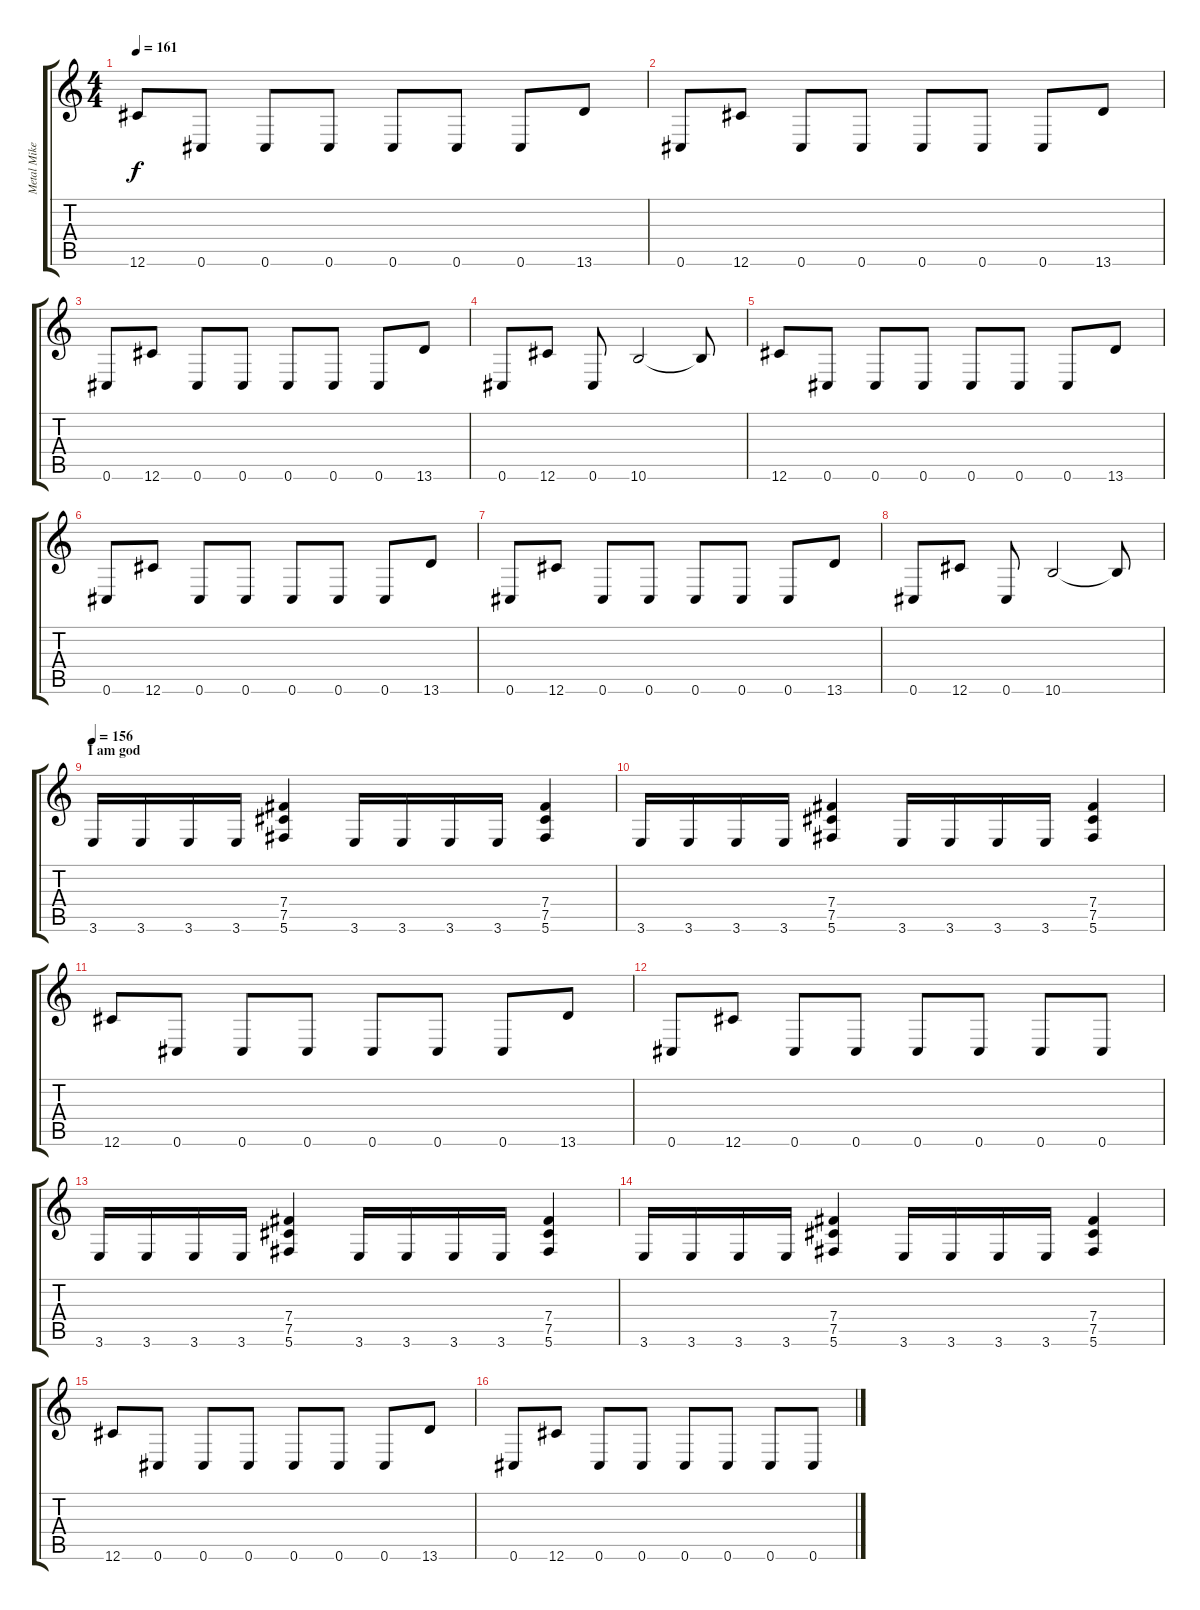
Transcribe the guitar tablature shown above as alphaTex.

\track ("Metal Mike" "Metal Mike") {instrument distortionguitar}
\staff {score tabs}
\tuning (Db4 Ab3 E3 B2 Gb2 Db2) {hide}
\ts (4 4)
\tempo 161
\clef g2
\ks c
12.6.8{dy f} 0.6.8 0.6.8 0.6.8 0.6.8 0.6.8 0.6.8 13.6.8 |
0.6.8 12.6.8 0.6.8 0.6.8 0.6.8 0.6.8 0.6.8 13.6.8 |
0.6.8 12.6.8 0.6.8 0.6.8 0.6.8 0.6.8 0.6.8 13.6.8 |
0.6.8 12.6.8 0.6.8 10.6.2 10.6{t}.8 |
12.6.8 0.6.8 0.6.8 0.6.8 0.6.8 0.6.8 0.6.8 13.6.8 |
0.6.8 12.6.8 0.6.8 0.6.8 0.6.8 0.6.8 0.6.8 13.6.8 |
0.6.8 12.6.8 0.6.8 0.6.8 0.6.8 0.6.8 0.6.8 13.6.8 |
0.6.8 12.6.8 0.6.8 10.6.2 10.6{t}.8 |
\section ("" "I am god")
\tempo 156
3.6.16 3.6.16 3.6.16 3.6.16 (7.4 7.5 5.6).4 3.6.16 3.6.16 3.6.16 3.6.16 (7.4 7.5 5.6).4 |
3.6.16 3.6.16 3.6.16 3.6.16 (7.4 7.5 5.6).4 3.6.16 3.6.16 3.6.16 3.6.16 (7.4 7.5 5.6).4 |
12.6.8 0.6.8 0.6.8 0.6.8 0.6.8 0.6.8 0.6.8 13.6.8 |
0.6.8 12.6.8 0.6.8 0.6.8 0.6.8 0.6.8 0.6.8 0.6.8 |
3.6.16 3.6.16 3.6.16 3.6.16 (7.4 7.5 5.6).4 3.6.16 3.6.16 3.6.16 3.6.16 (7.4 7.5 5.6).4 |
3.6.16 3.6.16 3.6.16 3.6.16 (7.4 7.5 5.6).4 3.6.16 3.6.16 3.6.16 3.6.16 (7.4 7.5 5.6).4 |
12.6.8 0.6.8 0.6.8 0.6.8 0.6.8 0.6.8 0.6.8 13.6.8 |
0.6.8 12.6.8 0.6.8 0.6.8 0.6.8 0.6.8 0.6.8 0.6.8
